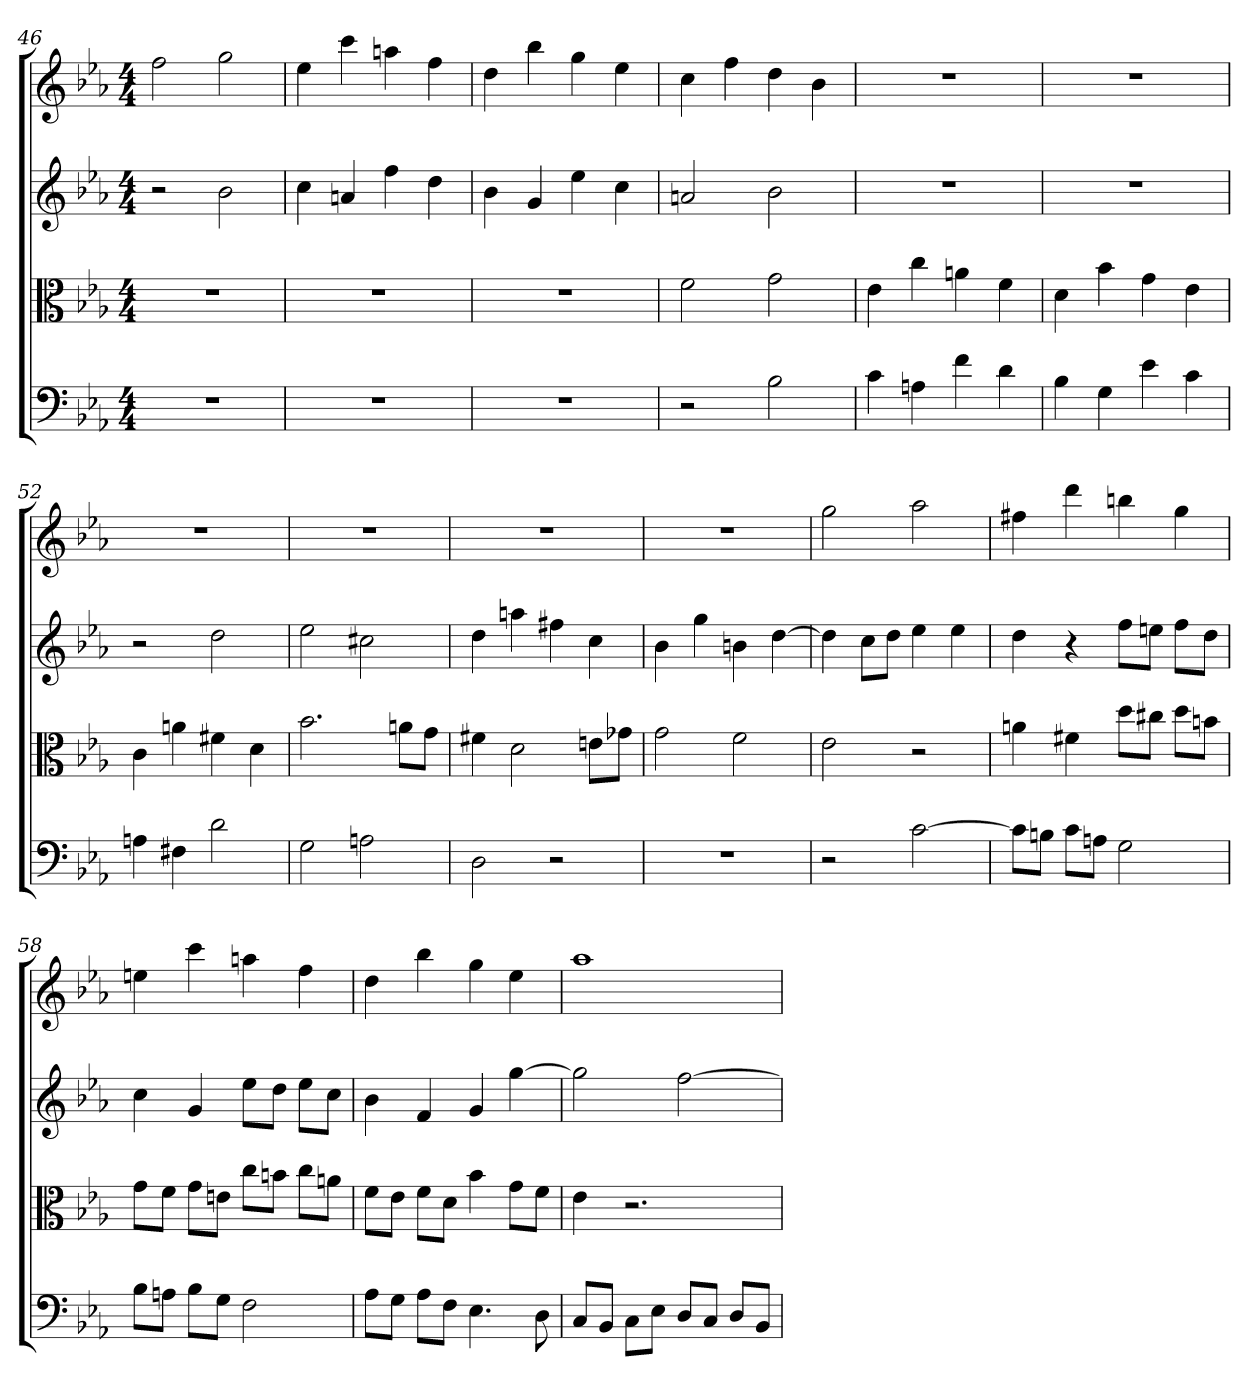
**kern	**kern	**kern	**kern
*part4	*part3	*part2	*part1
*staff4	*staff3	*staff2	*staff1
*clefF4	*clefC3	*	*
*k[b-e-a-]	*k[b-e-a-]	*k[b-e-a-]	*k[b-e-a-]
*E-:	*E-:	*E-:	*E-:
*M4/4	*M4/4	*M4/4	*M4/4
=46	=46	=46	=46
1r	1r	2r	2ff
.	.	2b-	2gg
=47	=47	=47	=47
1r	1r	4cc	4ee-
.	.	4an	4ccc
.	.	4ff	4aan
.	.	4dd	4ff
=48	=48	=48	=48
1r	1r	4b-	4dd
.	.	4g	4bb-
.	.	4ee-	4gg
.	.	4cc	4ee-
=49	=49	=49	=49
2r	2f	2an	4cc
.	.	.	4ff
2B-	2g	2b-	4dd
.	.	.	4b-
=50	=50	=50	=50
4c	4e-	1r	1r
4An	4cc	.	.
4f	4an	.	.
4d	4f	.	.
=51	=51	=51	=51
4B-	4d	1r	1r
4G	4b-	.	.
4e-	4g	.	.
4c	4e-	.	.
=52	=52	=52	=52
4An	4c	2r	1r
4F#X	4an	.	.
2d	4f#X	2dd	.
.	4d	.	.
=53	=53	=53	=53
2G	2.b-	2ee-	1r
2An	.	2cc#X	.
.	8an\L	.	.
.	8g\J	.	.
=54	=54	=54	=54
2D	4f#X	4dd	1r
.	2d	4aan	.
2r	.	4ff#X	.
.	8en\L	4cc	.
.	8g-X\J	.	.
=55	=55	=55	=55
1r	2g	4b-	1r
.	.	4gg	.
.	2f	4bn	.
.	.	[4dd	.
=56	=56	=56	=56
2r	2e-	4dd]	2gg
.	.	8ccL	.
.	.	8ddJ	.
[2c	2r	4ee-	2aa-
.	.	4ee-	.
=57	=57	=57	=57
8c\L]	4an	4dd	4ff#X
8Bn\J	.	.	.
8c\L	4f#X	4r	4ddd
8An\J	.	.	.
2G	8dd\L	8ffL	4bbn
.	8cc#X\J	8eenJ	.
.	8dd\L	8ffL	4gg
.	8bn\J	8ddJ	.
=58	=58	=58	=58
8B-\L	8g\L	4cc	4een
8An\J	8f\J	.	.
8B-\L	8g\L	4g	4ccc
8G\J	8en\J	.	.
2F	8cc\L	8ee-L	4aan
.	8bn\J	8ddJ	.
.	8cc\L	8ee-L	4ff
.	8an\J	8ccJ	.
=59	=59	=59	=59
8A-\L	8f\L	4b-	4dd
8G\J	8e-\J	.	.
8A-\L	8f\L	4f	4bb-
8F\J	8d\J	.	.
4.E-	4b-	4g	4gg
.	8g\L	[4gg	4ee-
8D	8f\J	.	.
=60	=60	=60	=60
8C/L	4e-	2gg]	1aa-
8BB-/J	.	.	.
8C\L	2.r	.	.
8E-\J	.	.	.
8D/L	.	[2ff	.
8C/J	.	.	.
8D/L	.	.	.
8BB-/J	.	.	.
=	=	=	=
*-	*-	*-	*-
